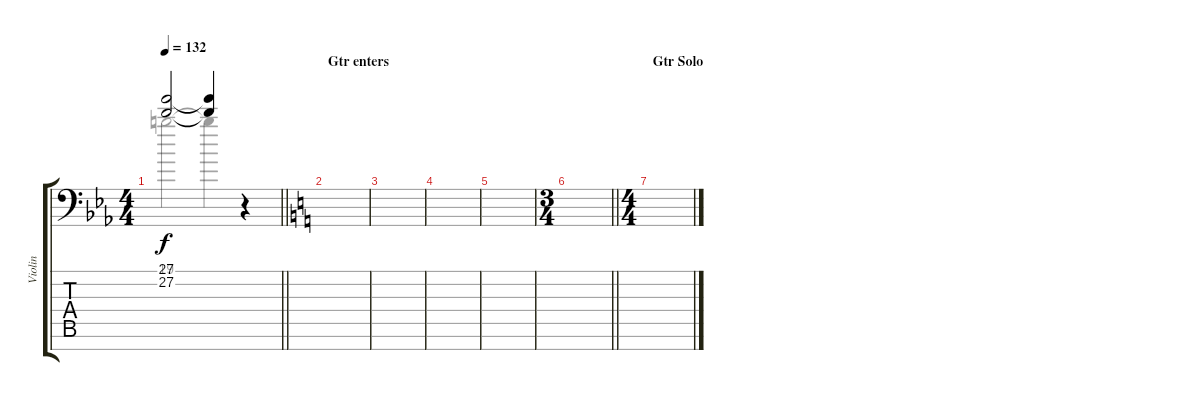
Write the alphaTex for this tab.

\track ("Violin" "Violin") {instrument violin}
\staff {score tabs}
\tuning (E4 B3 G3 D3 A2 E2 B0) {hide}
\voice
\ts (4 4)
\tempo 132
\clef f4
\barLineRight lightlight
\ks eb
(27.1 27.2).2{dy f} (27.1{t} 27.2{t}).4 r.4 |
\section ("" "Gtr enters")
\ks c
|
|
|
|
\ts (3 4)
\barLineRight lightlight
|
\ts (4 4)
\section ("" "Gtr Solo")
|
|
|
|
|
|
|
|
|
\voice
\clef f4
\ottava regular
\simile none
\barLineRight lightlight
\ks eb
19.1.2{dy f} 19.1{t}.4 r.4 |
\ks c
|
|
|
|
\barLineRight lightlight
|
|
|
|
|
|
|
|
|
|
